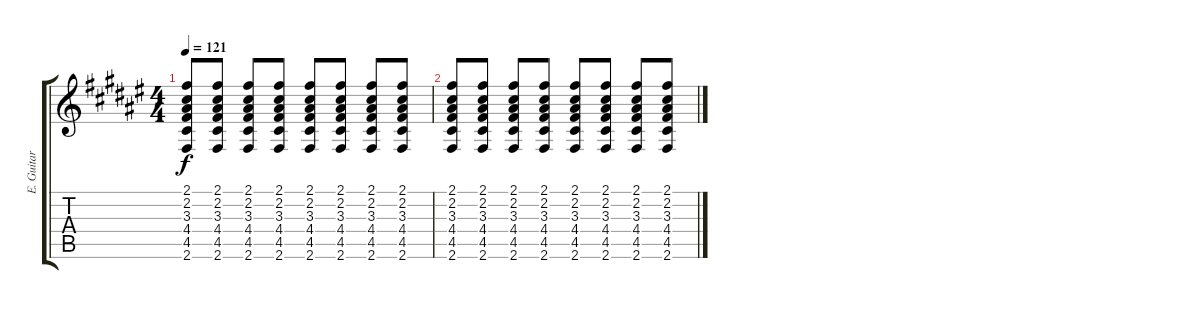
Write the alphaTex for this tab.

\track ("E. Guitar II" "E. Guitar ") {instrument electricguitarjazz}
\staff {score tabs}
\tuning (E4 B3 G3 D3 A2 E2) {hide}
\ts (4 4)
\tempo 121
\clef g2
\ks f#
(2.1 2.2 3.3 4.4 4.5 2.6).8{dy f} (2.1 2.2 3.3 4.4 4.5 2.6).8 (2.1 2.2 3.3 4.4 4.5 2.6).8 (2.1 2.2 3.3 4.4 4.5 2.6).8 (2.1 2.2 3.3 4.4 4.5 2.6).8 (2.1 2.2 3.3 4.4 4.5 2.6).8 (2.1 2.2 3.3 4.4 4.5 2.6).8 (2.1 2.2 3.3 4.4 4.5 2.6).8 |
(2.1 2.2 3.3 4.4 4.5 2.6).8 (2.1 2.2 3.3 4.4 4.5 2.6).8 (2.1 2.2 3.3 4.4 4.5 2.6).8 (2.1 2.2 3.3 4.4 4.5 2.6).8 (2.1 2.2 3.3 4.4 4.5 2.6).8 (2.1 2.2 3.3 4.4 4.5 2.6).8 (2.1 2.2 3.3 4.4 4.5 2.6).8 (2.1 2.2 3.3 4.4 4.5 2.6).8
